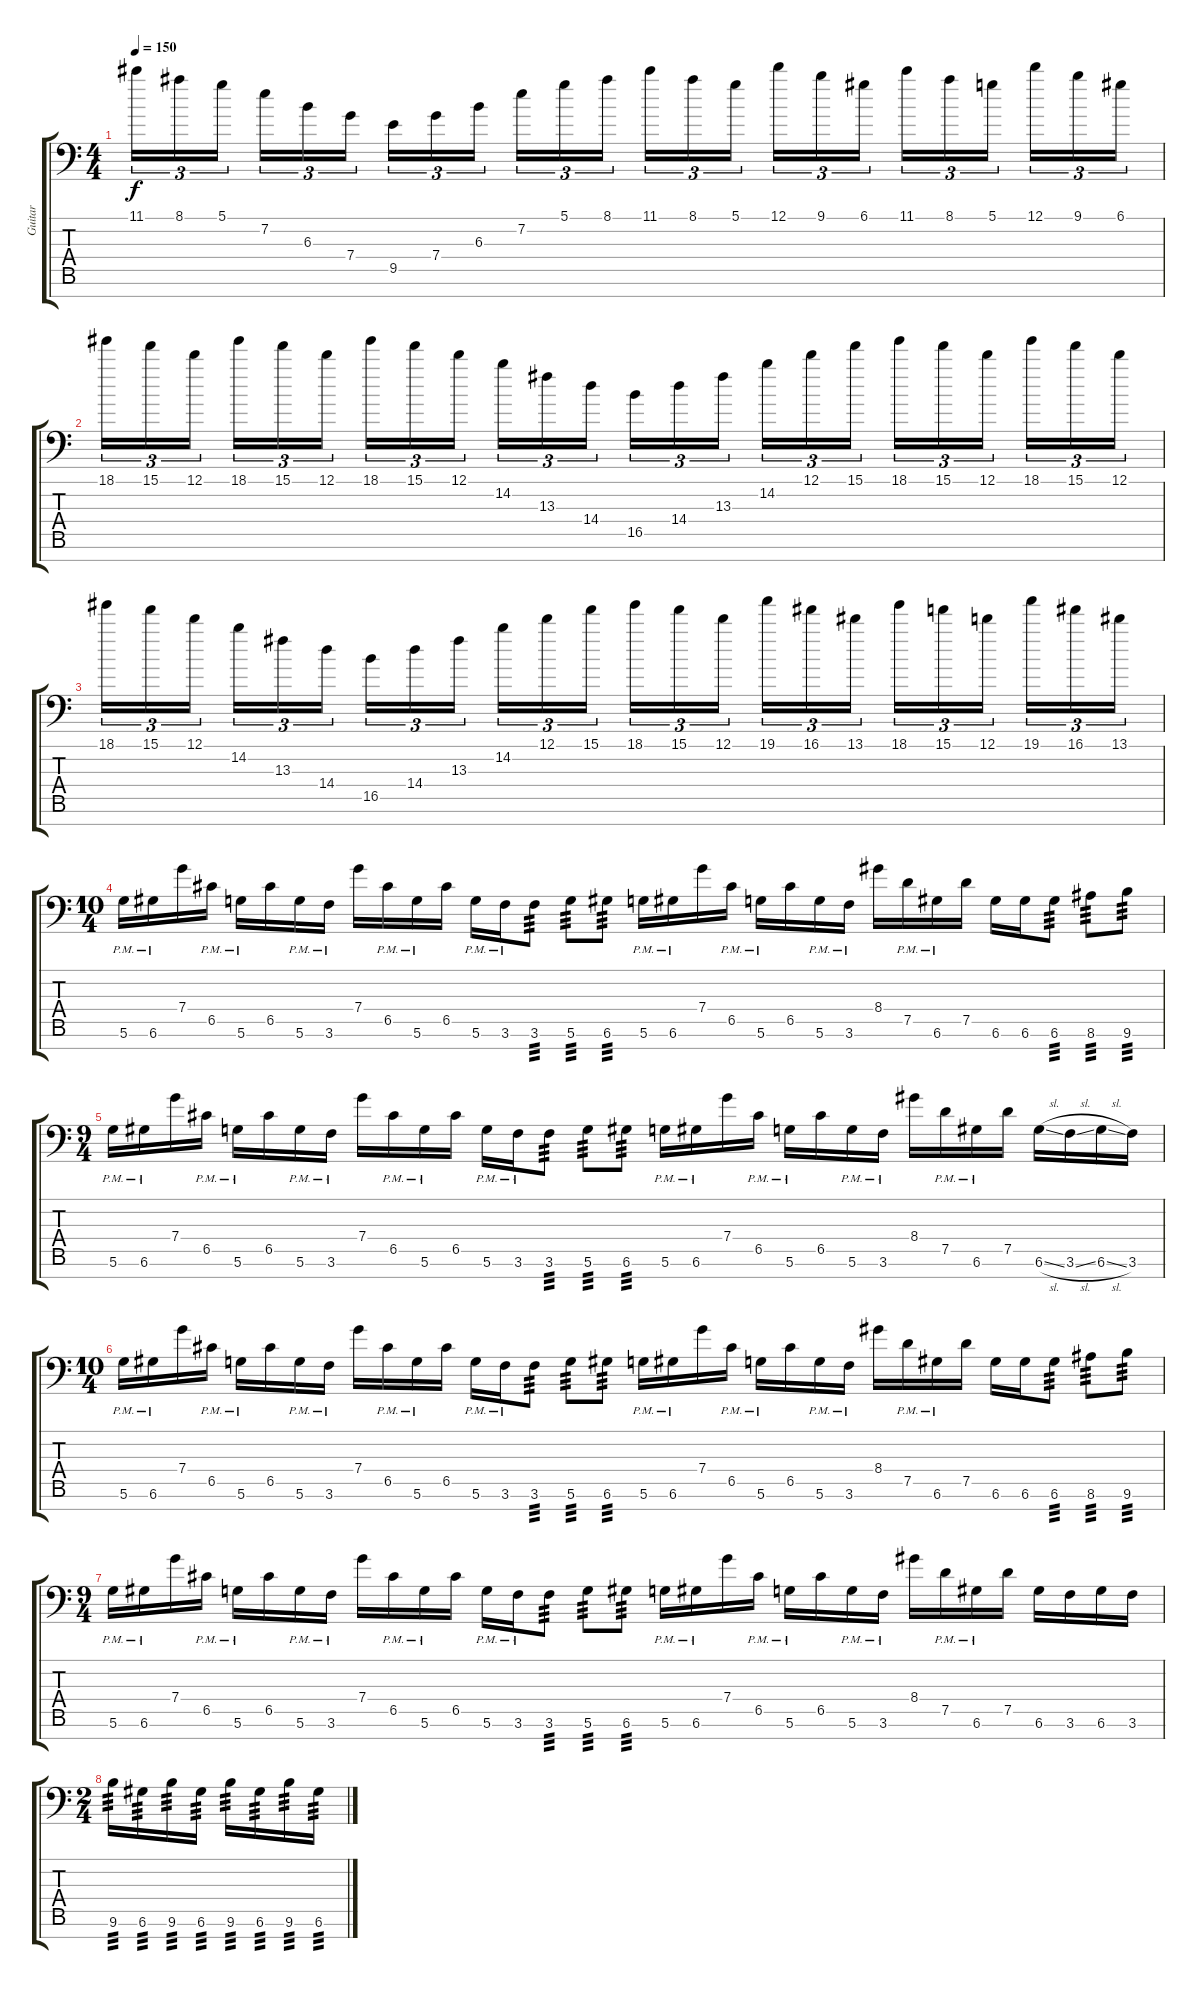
\track ("Guitar" "Guitar") {instrument distortionguitar}
\staff {score tabs}
\tuning (D4 A3 F3 C3 G2 D2 G1) {hide}
\ts (4 4)
\tempo 150
\clef f4
\ks c
11.1.16{tu (3 2) dy f} 8.1.16{tu (3 2)} 5.1.16{tu (3 2) beam splitsecondary} 7.2.16{tu (3 2)} 6.3.16{tu (3 2)} 7.4.16{tu (3 2)} 9.5.16{tu (3 2)} 7.4.16{tu (3 2)} 6.3.16{tu (3 2) beam splitsecondary} 7.2.16{tu (3 2)} 5.1.16{tu (3 2)} 8.1.16{tu (3 2)} 11.1.16{tu (3 2)} 8.1.16{tu (3 2)} 5.1.16{tu (3 2) beam splitsecondary} 12.1.16{tu (3 2)} 9.1.16{tu (3 2)} 6.1.16{tu (3 2)} 11.1.16{tu (3 2)} 8.1.16{tu (3 2)} 5.1.16{tu (3 2) beam splitsecondary} 12.1.16{tu (3 2)} 9.1.16{tu (3 2)} 6.1.16{tu (3 2)} |
18.1.16{tu (3 2)} 15.1.16{tu (3 2)} 12.1.16{tu (3 2) beam splitsecondary} 18.1.16{tu (3 2)} 15.1.16{tu (3 2)} 12.1.16{tu (3 2)} 18.1.16{tu (3 2)} 15.1.16{tu (3 2)} 12.1.16{tu (3 2) beam splitsecondary} 14.2.16{tu (3 2)} 13.3.16{tu (3 2)} 14.4.16{tu (3 2)} 16.5.16{tu (3 2)} 14.4.16{tu (3 2)} 13.3.16{tu (3 2) beam splitsecondary} 14.2.16{tu (3 2)} 12.1.16{tu (3 2)} 15.1.16{tu (3 2)} 18.1.16{tu (3 2)} 15.1.16{tu (3 2)} 12.1.16{tu (3 2) beam splitsecondary} 18.1.16{tu (3 2)} 15.1.16{tu (3 2)} 12.1.16{tu (3 2)} |
18.1.16{tu (3 2)} 15.1.16{tu (3 2)} 12.1.16{tu (3 2) beam splitsecondary} 14.2.16{tu (3 2)} 13.3.16{tu (3 2)} 14.4.16{tu (3 2)} 16.5.16{tu (3 2)} 14.4.16{tu (3 2)} 13.3.16{tu (3 2) beam splitsecondary} 14.2.16{tu (3 2)} 12.1.16{tu (3 2)} 15.1.16{tu (3 2)} 18.1.16{tu (3 2)} 15.1.16{tu (3 2)} 12.1.16{tu (3 2) beam splitsecondary} 19.1.16{tu (3 2)} 16.1.16{tu (3 2)} 13.1.16{tu (3 2)} 18.1.16{tu (3 2)} 15.1.16{tu (3 2)} 12.1.16{tu (3 2) beam splitsecondary} 19.1.16{tu (3 2)} 16.1.16{tu (3 2)} 13.1.16{tu (3 2)} |
\ts (10 4)
5.6{pm}.16 6.6{pm}.16 7.4.16 6.5{pm}.16 5.6{pm}.16 6.5.16 5.6{pm}.16 3.6{pm}.16 7.4.16 6.5{pm}.16 5.6{pm}.16 6.5.16 5.6{pm}.16 3.6{pm}.16 3.6.8{tp 3} 5.6.8{tp 3} 6.6.8{tp 3} 5.6{pm}.16 6.6{pm}.16 7.4.16 6.5{pm}.16 5.6{pm}.16 6.5.16 5.6{pm}.16 3.6{pm}.16 8.4.16 7.5{pm}.16 6.6{pm}.16 7.5.16 6.6.16 6.6.16 6.6.8{tp 3} 8.6.8{tp 3} 9.6.8{tp 3} |
\ts (9 4)
5.6{pm}.16 6.6{pm}.16 7.4.16 6.5{pm}.16 5.6{pm}.16 6.5.16 5.6{pm}.16 3.6{pm}.16 7.4.16 6.5{pm}.16 5.6{pm}.16 6.5.16 5.6{pm}.16 3.6{pm}.16 3.6.8{tp 3} 5.6.8{tp 3} 6.6.8{tp 3} 5.6{pm}.16 6.6{pm}.16 7.4.16 6.5{pm}.16 5.6{pm}.16 6.5.16 5.6{pm}.16 3.6{pm}.16 8.4.16 7.5{pm}.16 6.6{pm}.16 7.5.16 6.6{sl}.16 3.6{sl}.16 6.6{sl}.16 3.6.16 |
\ts (10 4)
5.6{pm}.16 6.6{pm}.16 7.4.16 6.5{pm}.16 5.6{pm}.16 6.5.16 5.6{pm}.16 3.6{pm}.16 7.4.16 6.5{pm}.16 5.6{pm}.16 6.5.16 5.6{pm}.16 3.6{pm}.16 3.6.8{tp 3} 5.6.8{tp 3} 6.6.8{tp 3} 5.6{pm}.16 6.6{pm}.16 7.4.16 6.5{pm}.16 5.6{pm}.16 6.5.16 5.6{pm}.16 3.6{pm}.16 8.4.16 7.5{pm}.16 6.6{pm}.16 7.5.16 6.6.16 6.6.16 6.6.8{tp 3} 8.6.8{tp 3} 9.6.8{tp 3} |
\ts (9 4)
5.6{pm}.16 6.6{pm}.16 7.4.16 6.5{pm}.16 5.6{pm}.16 6.5.16 5.6{pm}.16 3.6{pm}.16 7.4.16 6.5{pm}.16 5.6{pm}.16 6.5.16 5.6{pm}.16 3.6{pm}.16 3.6.8{tp 3} 5.6.8{tp 3} 6.6.8{tp 3} 5.6{pm}.16 6.6{pm}.16 7.4.16 6.5{pm}.16 5.6{pm}.16 6.5.16 5.6{pm}.16 3.6{pm}.16 8.4.16 7.5{pm}.16 6.6{pm}.16 7.5.16 6.6.16 3.6.16 6.6.16 3.6.16 |
\ts (2 4)
9.6.16{tp 3} 6.6.16{tp 3} 9.6.16{tp 3} 6.6.16{tp 3} 9.6.16{tp 3} 6.6.16{tp 3} 9.6.16{tp 3} 6.6.16{tp 3}
